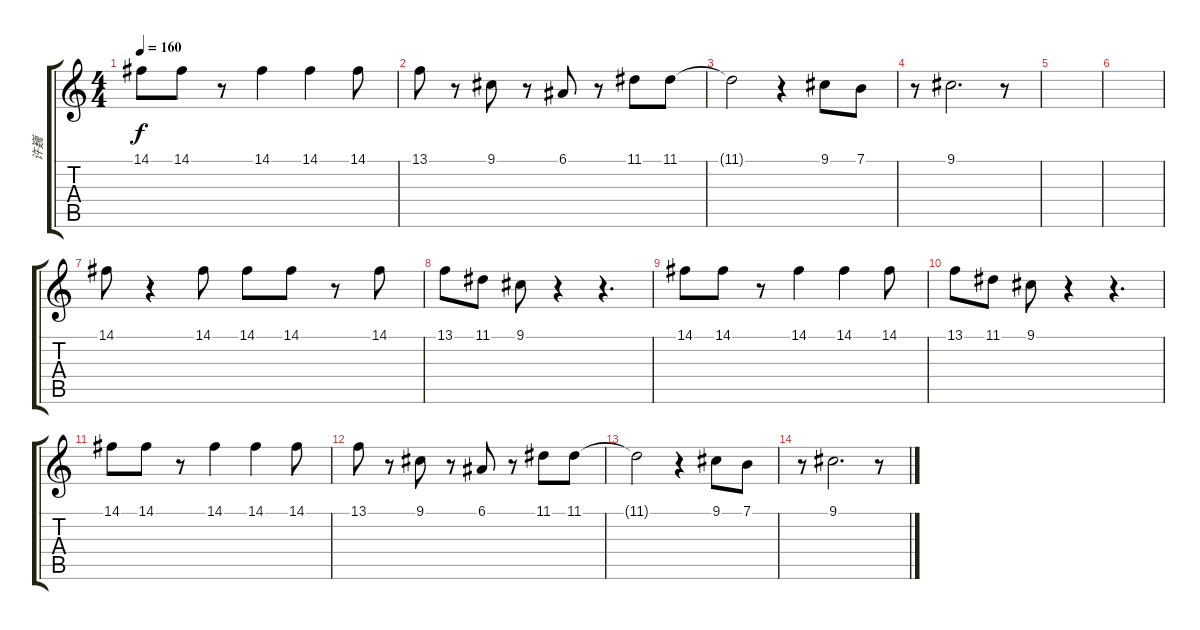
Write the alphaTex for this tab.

\track ("许巍" "许巍") {instrument sopranosax}
\staff {score tabs}
\tuning (E4 B3 G3 D3 A2 E2) {hide}
\ts (4 4)
\tempo 160
\clef g2
\ks c
14.1.8{dy f} 14.1.8 r.8 14.1.4 14.1.4 14.1.8 |
13.1.8 r.8 9.1.8 r.8 6.1.8 r.8 11.1.8 11.1.8 |
11.1{t}.2 r.4 9.1.8 7.1.8 |
r.8 9.1.2{d} r.8 |
|
|
14.1.8 r.4 14.1.8 14.1.8 14.1.8 r.8 14.1.8 |
13.1.8 11.1.8 9.1.8 r.4 r.4{d} |
14.1.8 14.1.8 r.8 14.1.4 14.1.4 14.1.8 |
13.1.8 11.1.8 9.1.8 r.4 r.4{d} |
14.1.8 14.1.8 r.8 14.1.4 14.1.4 14.1.8 |
13.1.8 r.8 9.1.8 r.8 6.1.8 r.8 11.1.8 11.1.8 |
11.1{t}.2 r.4 9.1.8 7.1.8 |
r.8 9.1.2{d} r.8
